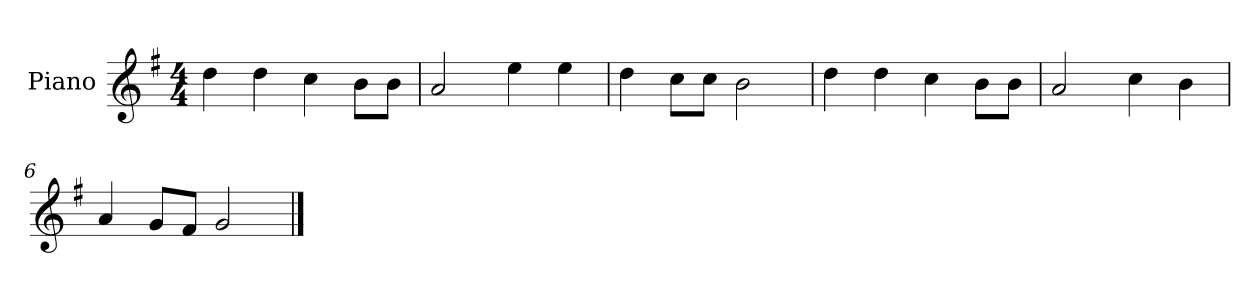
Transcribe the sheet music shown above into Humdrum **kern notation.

**kern
*part1
*staff1
*I"Piano
*I'P-no
*clefG2
*k[f#]
*M4/4
*MM90
=1
4dd\
4dd\
4cc\
8b\L
8b\J
=2
2a/
4ee\
4ee\
=3
4dd\
8cc\L
8cc\J
2b\
=4
4dd\
4dd\
4cc\
8b\L
8b\J
=5
2a/
4cc\
4b\
=6
4a/
8g/L
8f#/J
2g/
==
*-
